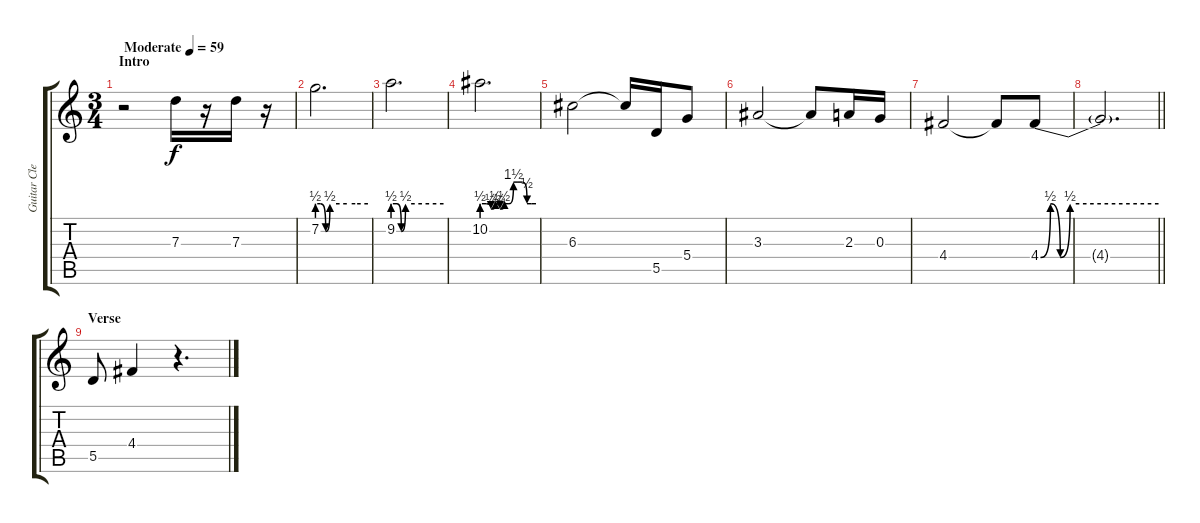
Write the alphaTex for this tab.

\track ("Guitar Clean" "Guitar Cle") {instrument electricguitarclean}
\staff {score tabs}
\tuning (E4 B3 G3 D3 A2 E2) {hide}
\ts (3 4)
\section ("" "Intro")
\tempo (59 "Moderate")
\clef g2
\ks c
r.2{dy f instrument electricguitarclean} 7.3.16 r.16 7.3.16 r.16 |
7.2{be (custom 0 2 4 2 10 0 15 2 35 2 45 2 60 2)}.2{d} |
9.2{be (custom 0 2 5 2 10 0 15 2 60 2)}.2{d} |
10.2{be (custom 0 2 5 2 10 1 15 2 20 1 25 2 30 2 35 6 40 6 45 6 50 2 55 2 60 2)}.2{d} |
6.3.2 6.3{t}.16 5.5.16 5.4.8 |
3.3.2 3.3{t}.8 2.3.16 0.3.16 |
4.4.2 4.4{t}.8 4.4{be (custom 0 0 5 2 10 0 15 2 60 2)}.8 |
\barLineRight lightlight
4.4{t}.2{d} |
\section ("" "Verse")
5.5.8 4.4.4 r.4{d}
